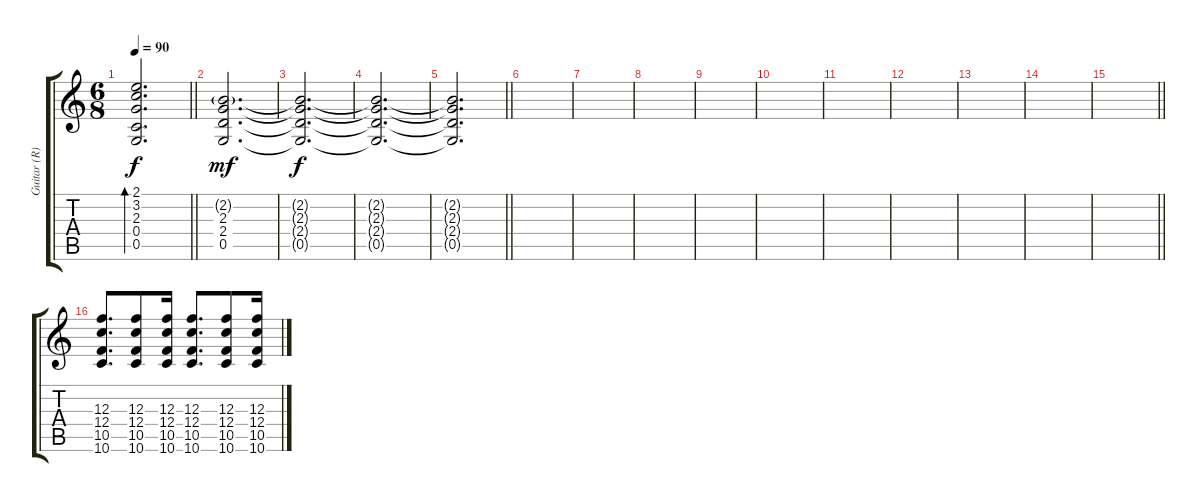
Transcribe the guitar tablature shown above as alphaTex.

\track ("Guitar (R)" "Guitar (R)") {instrument distortionguitar}
\staff {score tabs}
\tuning (D4 A3 F3 C3 G2 D2) {hide}
\ts (6 8)
\tempo 90
\clef g2
\barLineRight lightlight
\ks c
(2.1 3.2 2.3 0.4 0.5).2{d bd 120 dy f} |
(2.2{g} 2.3 2.4 0.5).2{d dy mf} |
(2.2{t} 2.3{t} 2.4{t} 0.5{t}).2{d dy f} |
(2.2{t} 2.3{t} 2.4{t} 0.5{t}).2{d} |
\barLineRight lightlight
(2.2{t} 2.3{t} 2.4{t} 0.5{t}).2{d} |
|
|
|
|
|
|
|
|
|
\barLineRight lightlight
|
(12.3 12.4 10.5 10.6).8{d} (12.3 12.4 10.5 10.6).8 (12.3 12.4 10.5 10.6).16 (12.3 12.4 10.5 10.6).8{d} (12.3 12.4 10.5 10.6).8 (12.3 12.4 10.5 10.6).16
